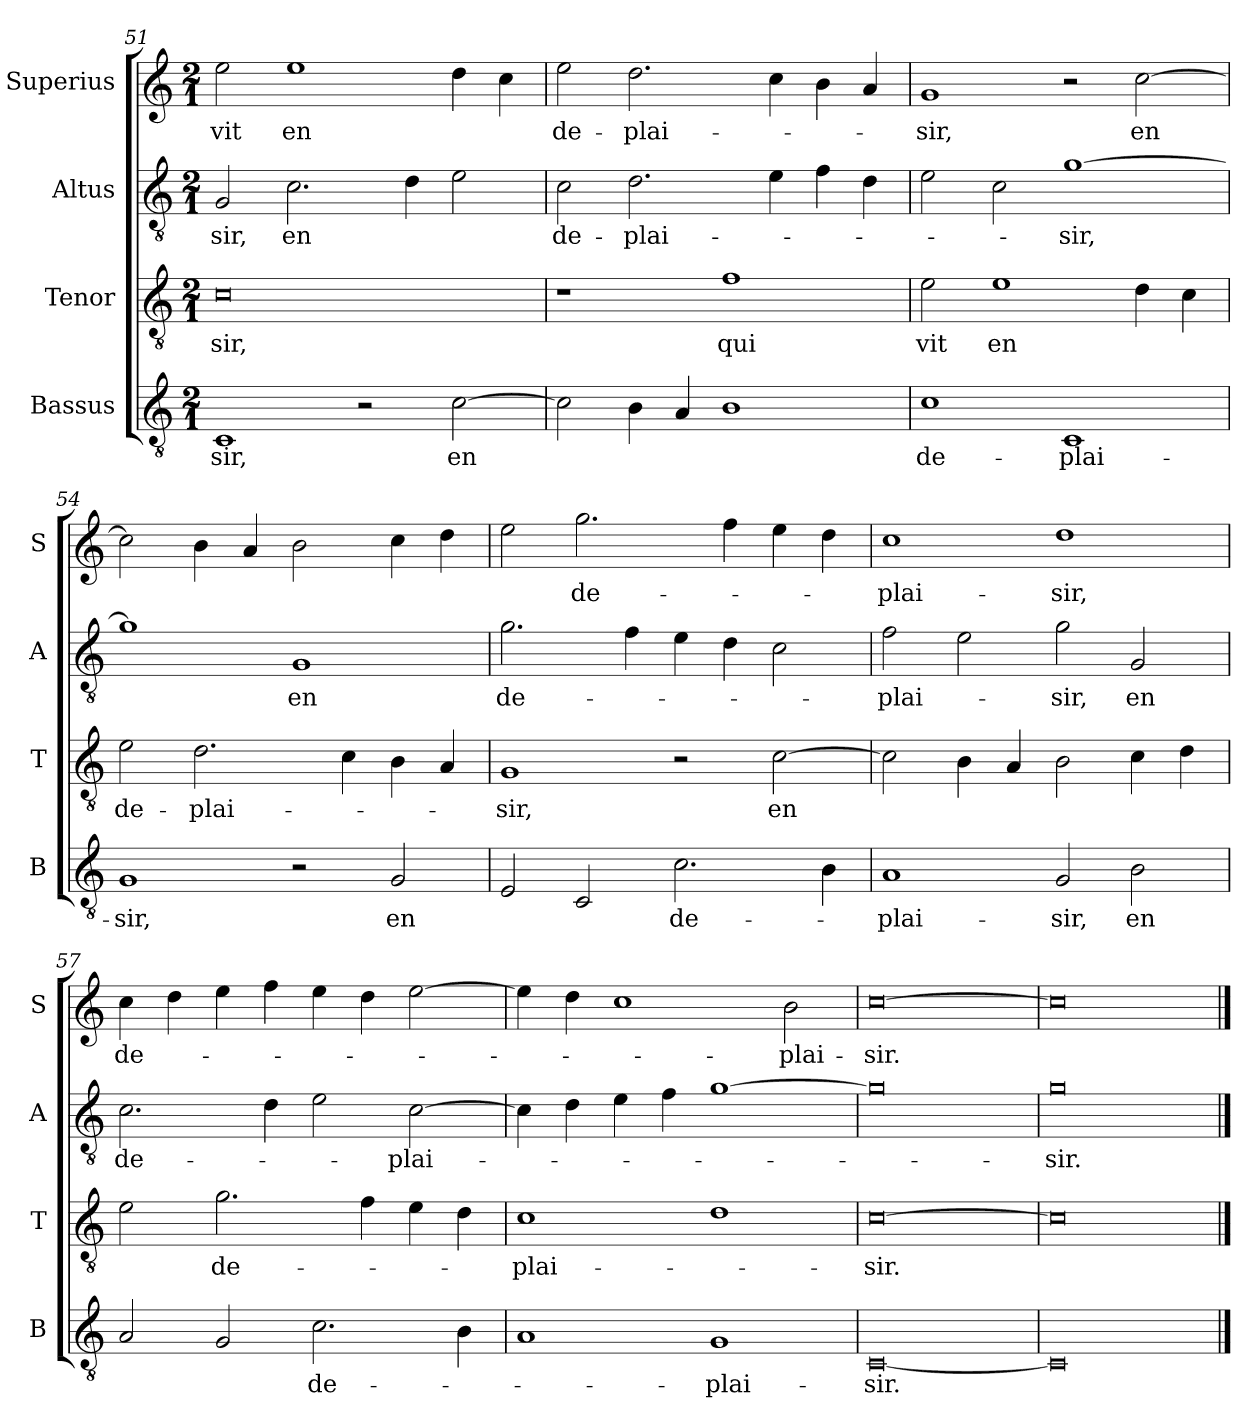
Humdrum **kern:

**kern	**text	**kern	**text	**kern	**text	**kern	**text
*part4	*part4	*part3	*part3	*part2	*part2	*part1	*part1
*staff4	*staff4	*staff3	*staff3	*staff2	*staff2	*staff1	*staff1
*I"Bassus	*	*I"Tenor	*	*I"Altus	*	*I"Superius	*
*I'B	*	*I'T	*	*I'A	*	*I'S	*
*clefGv2	*	*clefGv2	*	*clefGv2	*	*clefG2	*
*k[]	*	*k[]	*	*k[]	*	*k[]	*
*M2/1	*	*M2/1	*	*M2/1	*	*M2/1	*
=51	=51	=51	=51	=51	=51	=51	=51
1C	-sir,	0c	-sir,	2G/	-sir,	2ee\	vit
.	.	.	.	2.c\	en	1ee	en
2r	.	.	.	.	.	.	.
.	.	.	.	4d\	.	.	.
[2c\	en	.	.	2e\	.	4dd\	.
.	.	.	.	.	.	4cc\	.
=52	=52	=52	=52	=52	=52	=52	=52
2c\]	.	1r	.	2c\	de-	2ee\	de-
4B\	.	.	.	2.d\	-plai-	2.dd\	-plai-
4A/	.	.	.	.	.	.	.
1B	.	1f	qui	.	.	.	.
.	.	.	.	4e\	.	4cc\	.
.	.	.	.	4f\	.	4b\	.
.	.	.	.	4d\	.	4a/	.
=53	=53	=53	=53	=53	=53	=53	=53
1c	de-	2e\	vit	2e\	.	1g	-sir,
.	.	1e	en	2c\	.	.	.
1C	-plai-	.	.	[1g	-sir,	2r	.
.	.	4d\	.	.	.	[2cc\	en
.	.	4c\	.	.	.	.	.
=54	=54	=54	=54	=54	=54	=54	=54
1G	-sir,	2e\	de-	1g]	.	2cc\]	.
.	.	2.d\	-plai-	.	.	4b\	.
.	.	.	.	.	.	4a/	.
2r	.	.	.	1G	en	2b\	.
.	.	4c\	.	.	.	.	.
2G/	en	4B\	.	.	.	4cc\	.
.	.	4A/	.	.	.	4dd\	.
=55	=55	=55	=55	=55	=55	=55	=55
2E/	.	1G	-sir,	2.g\	de-	2ee\	.
2C/	.	.	.	.	.	2.gg\	de-
.	.	.	.	4f\	.	.	.
2.c\	de-	2r	.	4e\	.	.	.
.	.	.	.	4d\	.	4ff\	.
.	.	[2c\	en	2c\	.	4ee\	.
4B\	.	.	.	.	.	4dd\	.
=56	=56	=56	=56	=56	=56	=56	=56
1A	-plai-	2c\]	.	2f\	-plai-	1cc	-plai-
.	.	4B\	.	2e\	.	.	.
.	.	4A/	.	.	.	.	.
2G/	-sir,	2B\	.	2g\	-sir,	1dd	-sir,
2B\	en	4c\	.	2G/	en	.	.
.	.	4d\	.	.	.	.	.
=57	=57	=57	=57	=57	=57	=57	=57
2A/	.	2e\	.	2.c\	de-	4cc\	de-
.	.	.	.	.	.	4dd\	.
2G/	.	2.g\	de-	.	.	4ee\	.
.	.	.	.	4d\	.	4ff\	.
2.c\	de-	.	.	2e\	.	4ee\	.
.	.	4f\	.	.	.	4dd\	.
.	.	4e\	.	[2c\	-plai-	[2ee\	.
4B\	.	4d\	.	.	.	.	.
=58	=58	=58	=58	=58	=58	=58	=58
1A	.	1c	-plai-	4c\]	.	4ee\]	.
.	.	.	.	4d\	.	4dd\	.
.	.	.	.	4e\	.	1cc	.
.	.	.	.	4f\	.	.	.
1G	-plai-	1d	.	[1g	.	.	.
.	.	.	.	.	.	2b\	-plai-
=59	=59	=59	=59	=59	=59	=59	=59
[0C	-sir.	[0c	-sir.	0g]	.	[0cc	-sir.
=60	=60	=60	=60	=60	=60	=60	=60
0C]	.	0c]	.	0g	-sir.	0cc]	.
==	==	==	==	==	==	==	==
*-	*-	*-	*-	*-	*-	*-	*-
